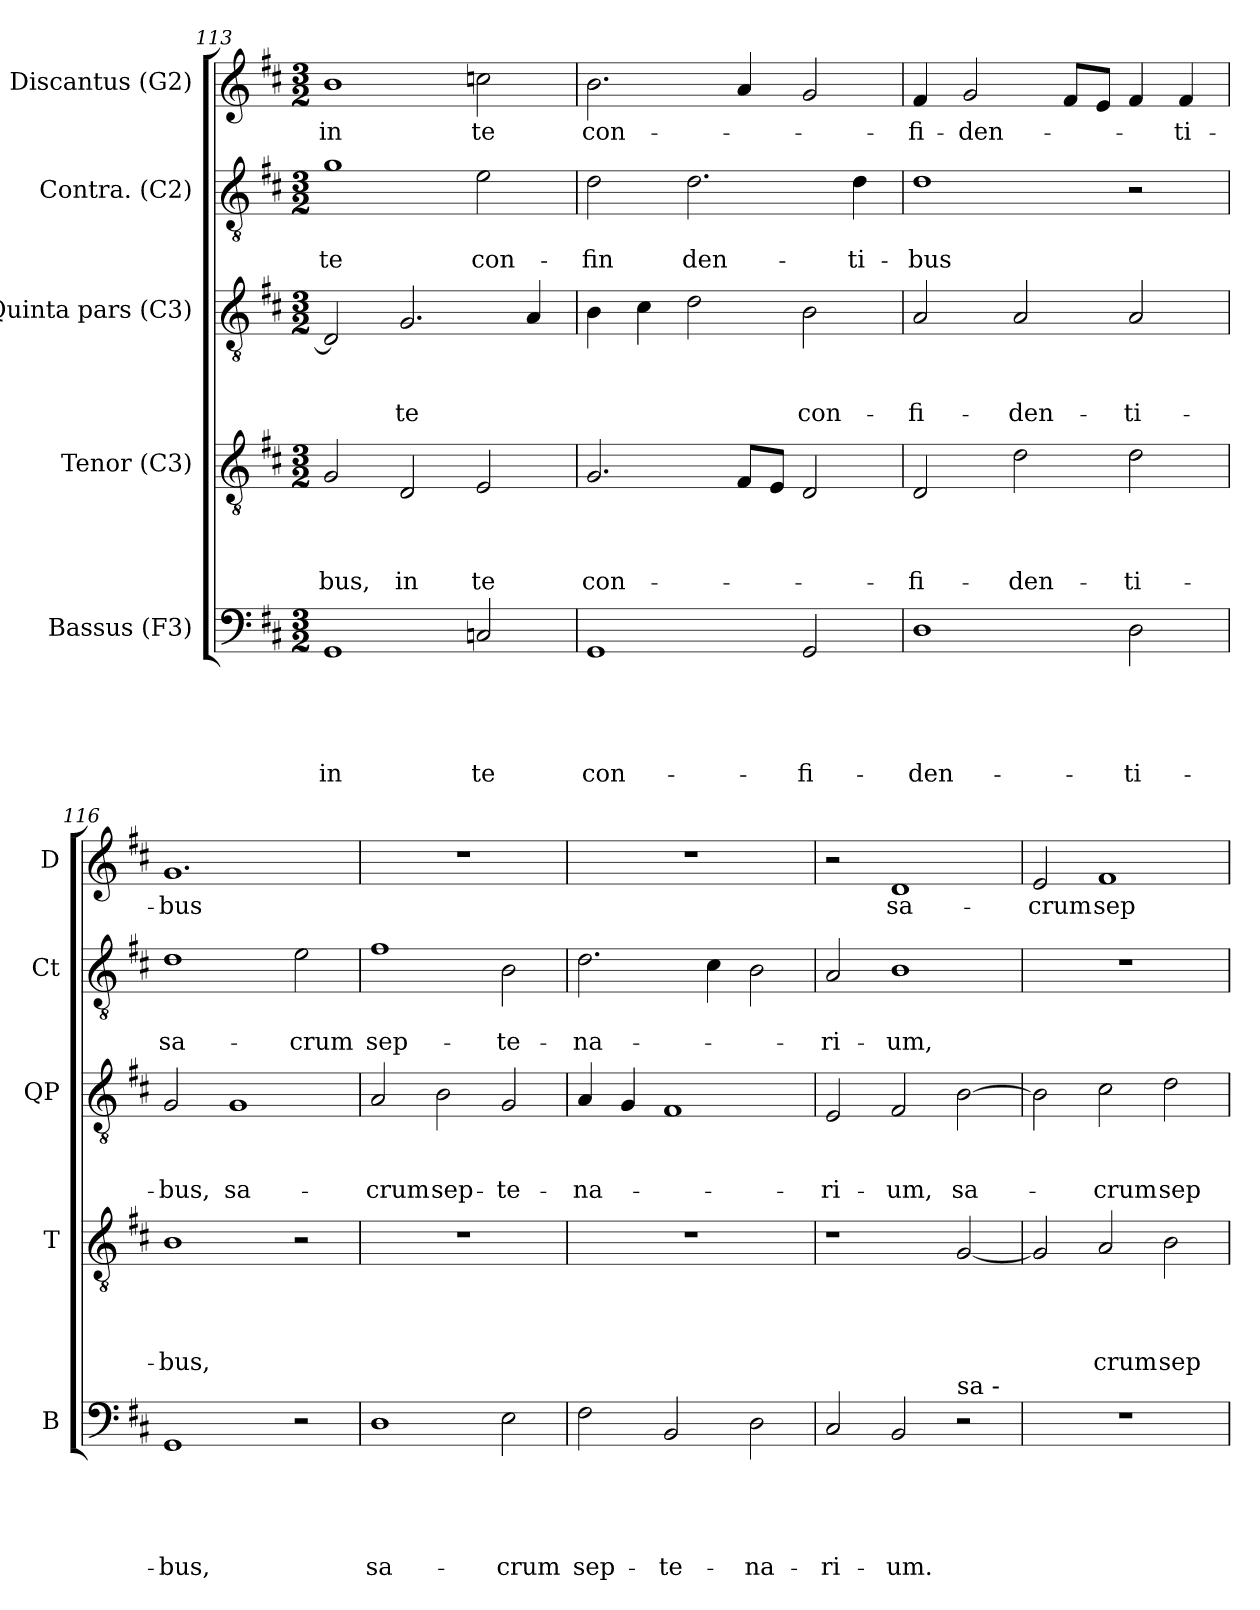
**kern	**text	**text	**text	**text	**text	**kern	**text	**text	**text	**text	**kern	**text	**text	**text	**kern	**text	**text	**kern	**text
*part5	*part5	*part5	*part5	*part5	*part5	*part4	*part4	*part4	*part4	*part4	*part3	*part3	*part3	*part3	*part2	*part2	*part2	*part1	*part1
*staff5	*staff5	*staff5	*staff5	*staff5	*staff5	*staff4	*staff4	*staff4	*staff4	*staff4	*staff3	*staff3	*staff3	*staff3	*staff2	*staff2	*staff2	*staff1	*staff1
*I"Bassus (F3)	*	*	*	*	*	*I"Tenor (C3)	*	*	*	*	*I"Quinta pars (C3)	*	*	*	*I"Contra. (C2)	*	*	*I"Discantus (G2)	*
*I'B	*	*	*	*	*	*I'T	*	*	*	*	*I'QP	*	*	*	*I'Ct	*	*	*I'D	*
*clefF4	*	*	*	*	*	*clefGv2	*	*	*	*	*clefGv2	*	*	*	*clefGv2	*	*	*clefG2	*
*k[f#c#]	*	*	*	*	*	*k[f#c#]	*	*	*	*	*k[f#c#]	*	*	*	*k[f#c#]	*	*	*k[f#c#]	*
*D:	*	*	*	*	*	*D:	*	*	*	*	*D:	*	*	*	*D:	*	*	*D:	*
*M3/2	*	*	*	*	*	*M3/2	*	*	*	*	*M3/2	*	*	*	*M3/2	*	*	*M3/2	*
=113	=113	=113	=113	=113	=113	=113	=113	=113	=113	=113	=113	=113	=113	=113	=113	=113	=113	=113	=113
!	!	!	!	!	!LO:LY:b	!	!	!	!	!LO:LY:b	!	!	!	!	!	!	!LO:LY:b	!	!LO:LY:b
1GG	.	.	.	.	in	2G/	.	.	.	-bus,	2D/]	.	.	.	1g	.	te	1b	in
!	!	!	!	!	!	!	!	!	!	!LO:LY:b	!	!	!	!LO:LY:b	!	!	!	!	!
.	.	.	.	.	.	2D/	.	.	.	in	2.G/	.	.	te	.	.	.	.	.
!	!	!	!	!	!LO:LY:b	!	!	!	!	!LO:LY:b	!	!	!	!	!	!	!LO:LY:b	!	!LO:LY:b
2Cn/	.	.	.	.	te	2E/	.	.	.	te	.	.	.	.	2e\	.	con-	2ccn\	te
.	.	.	.	.	.	.	.	.	.	.	4A/	.	.	.	.	.	.	.	.
!!LO:PB:g=z
=114	=114	=114	=114	=114	=114	=114	=114	=114	=114	=114	=114	=114	=114	=114	=114	=114	=114	=114	=114
!	!	!	!	!	!LO:LY:b	!	!	!	!	!LO:LY:b	!	!	!	!	!	!	!LO:LY:b	!	!LO:LY:b
1GG	.	.	.	.	con-	2.G/	.	.	.	con-	4B\	.	.	.	2d\	.	-fi­n	2.b\	con-
.	.	.	.	.	.	.	.	.	.	.	4c#\	.	.	.	.	.	.	.	.
!	!	!	!	!	!	!	!	!	!	!	!	!	!	!	!	!	!LO:LY:b	!	!
.	.	.	.	.	.	.	.	.	.	.	2d\	.	.	.	2.d\	.	den-	.	.
.	.	.	.	.	.	8F#/L	.	.	.	.	.	.	.	.	.	.	.	4a/	.
.	.	.	.	.	.	8E/J	.	.	.	.	.	.	.	.	.	.	.	.	.
!	!	!	!	!	!LO:LY:b	!	!	!	!	!	!	!	!	!LO:LY:b	!	!	!	!	!
2GG/	.	.	.	.	-fi-	2D/	.	.	.	.	2B\	.	.	con-	.	.	.	2g/	.
!	!	!	!	!	!	!	!	!	!	!	!	!	!	!	!	!	!LO:LY:b	!	!
.	.	.	.	.	.	.	.	.	.	.	.	.	.	.	4d\	.	-ti-	.	.
=115	=115	=115	=115	=115	=115	=115	=115	=115	=115	=115	=115	=115	=115	=115	=115	=115	=115	=115	=115
!	!	!	!	!	!LO:LY:b	!	!	!	!	!LO:LY:b	!	!	!	!LO:LY:b	!	!	!LO:LY:b	!	!LO:LY:b
1D	.	.	.	.	-den-	2D/	.	.	.	-fi-	2A/	.	.	-fi-	1d	.	-bus	4f#/	-fi-
!	!	!	!	!	!	!	!	!	!	!	!	!	!	!	!	!	!	!	!LO:LY:b
.	.	.	.	.	.	.	.	.	.	.	.	.	.	.	.	.	.	2g/	-den-
!	!	!	!	!	!	!	!	!	!	!LO:LY:b	!	!	!	!LO:LY:b	!	!	!	!	!
.	.	.	.	.	.	2d\	.	.	.	-den-	2A/	.	.	-den-	.	.	.	.	.
.	.	.	.	.	.	.	.	.	.	.	.	.	.	.	.	.	.	8f#/L	.
.	.	.	.	.	.	.	.	.	.	.	.	.	.	.	.	.	.	8e/J	.
!	!	!	!	!	!LO:LY:b	!	!	!	!	!LO:LY:b	!	!	!	!LO:LY:b	!	!	!	!	!
2D\	.	.	.	.	-ti-	2d\	.	.	.	-ti-	2A/	.	.	-ti-	2r	.	.	4f#/	.
!	!	!	!	!	!	!	!	!	!	!	!	!	!	!	!	!	!	!	!LO:LY:b
.	.	.	.	.	.	.	.	.	.	.	.	.	.	.	.	.	.	4f#/	-ti-
=116	=116	=116	=116	=116	=116	=116	=116	=116	=116	=116	=116	=116	=116	=116	=116	=116	=116	=116	=116
!	!	!	!	!	!LO:LY:b	!	!	!	!	!LO:LY:b	!	!	!	!LO:LY:b	!	!	!LO:LY:b	!	!LO:LY:b
1GG	.	.	.	.	-bus,	1B	.	.	.	-bus,	2G/	.	.	-bus,	1d	.	sa-	1.g	-bus
!	!	!	!	!	!	!	!	!	!	!	!	!	!	!LO:LY:b	!	!	!	!	!
.	.	.	.	.	.	.	.	.	.	.	1G	.	.	sa-	.	.	.	.	.
!	!	!	!	!	!	!	!	!	!	!	!	!	!	!	!	!	!LO:LY:b	!	!
2r	.	.	.	.	.	2r	.	.	.	.	.	.	.	.	2e\	.	-crum	.	.
=117	=117	=117	=117	=117	=117	=117	=117	=117	=117	=117	=117	=117	=117	=117	=117	=117	=117	=117	=117
!	!	!	!	!	!LO:LY:b	!LO:N:vis=1	!	!	!	!	!	!	!	!LO:LY:b	!	!	!LO:LY:b	!LO:N:vis=1	!
1D	.	.	.	.	sa-	1.r	.	.	.	.	2A/	.	.	-crum	1f#	.	sep-	1.r	.
!	!	!	!	!	!	!	!	!	!	!	!	!	!	!LO:LY:b	!	!	!	!	!
.	.	.	.	.	.	.	.	.	.	.	2B\	.	.	sep-	.	.	.	.	.
!	!	!	!	!	!LO:LY:b	!	!	!	!	!	!	!	!	!LO:LY:b	!	!	!LO:LY:b	!	!
2E\	.	.	.	.	-crum	.	.	.	.	.	2G/	.	.	-te-	2B\	.	-te-	.	.
=118	=118	=118	=118	=118	=118	=118	=118	=118	=118	=118	=118	=118	=118	=118	=118	=118	=118	=118	=118
!	!	!	!	!	!LO:LY:b	!LO:N:vis=1	!	!	!	!	!	!	!	!LO:LY:b	!	!	!LO:LY:b	!LO:N:vis=1	!
2F#\	.	.	.	.	sep-	1.r	.	.	.	.	4A/	.	.	-na-	2.d\	.	-na-	1.r	.
.	.	.	.	.	.	.	.	.	.	.	4G/	.	.	.	.	.	.	.	.
!	!	!	!	!	!LO:LY:b	!	!	!	!	!	!	!	!	!	!	!	!	!	!
2BB/	.	.	.	.	-te-	.	.	.	.	.	1F#	.	.	.	.	.	.	.	.
.	.	.	.	.	.	.	.	.	.	.	.	.	.	.	4c#\	.	.	.	.
!	!	!	!	!	!LO:LY:b	!	!	!	!	!	!	!	!	!	!	!	!	!	!
2D\	.	.	.	.	-na-	.	.	.	.	.	.	.	.	.	2B\	.	.	.	.
=119	=119	=119	=119	=119	=119	=119	=119	=119	=119	=119	=119	=119	=119	=119	=119	=119	=119	=119	=119
!	!	!	!	!	!LO:LY:b	!	!	!	!	!	!	!	!	!LO:LY:b	!	!	!LO:LY:b	!	!
2C#/	.	.	.	.	-ri-	1r	.	.	.	.	2E/	.	.	-ri-	2A/	.	-ri-	2r	.
!	!	!	!	!	!LO:LY:b	!	!	!	!	!	!	!	!	!LO:LY:b	!	!	!LO:LY:b	!	!LO:LY:b
2BB/	.	.	.	.	-um.	.	.	.	.	.	2F#/	.	.	-um,	1B	.	-um,	1d	sa-
!LO:TX:a:t=sa -	!	!	!	!	!	!	!	!	!	!	!	!	!	!	!	!	!	!	!
!	!	!	!	!	!	!	!	!	!	!	!	!	!	!LO:LY:b	!	!	!	!	!
2r	.	.	.	.	.	[<2G/	.	.	.	.	[<2B\	.	.	sa-	.	.	.	.	.
!!LO:LB:g=z
=120	=120	=120	=120	=120	=120	=120	=120	=120	=120	=120	=120	=120	=120	=120	=120	=120	=120	=120	=120
!LO:N:vis=1	!	!	!	!	!	!	!	!	!	!	!	!	!	!	!LO:N:vis=1	!	!	!	!LO:LY:b
1.r	.	.	.	.	.	2G/]	.	.	.	.	2B\]	.	.	.	1.r	.	.	2e/	-crum
!	!	!	!	!	!	!	!	!	!	!LO:LY:b	!	!	!	!LO:LY:b	!	!	!	!	!LO:LY:b
.	.	.	.	.	.	2A/	.	.	.	crum	2c#\	.	.	-crum	.	.	.	1f#	sep-
!	!	!	!	!	!	!	!	!	!	!LO:LY:b	!	!	!	!LO:LY:b	!	!	!	!	!
.	.	.	.	.	.	2B\	.	.	.	sep-	2d\	.	.	sep-	.	.	.	.	.
=	=	=	=	=	=	=	=	=	=	=	=	=	=	=	=	=	=	=	=
*-	*-	*-	*-	*-	*-	*-	*-	*-	*-	*-	*-	*-	*-	*-	*-	*-	*-	*-	*-
